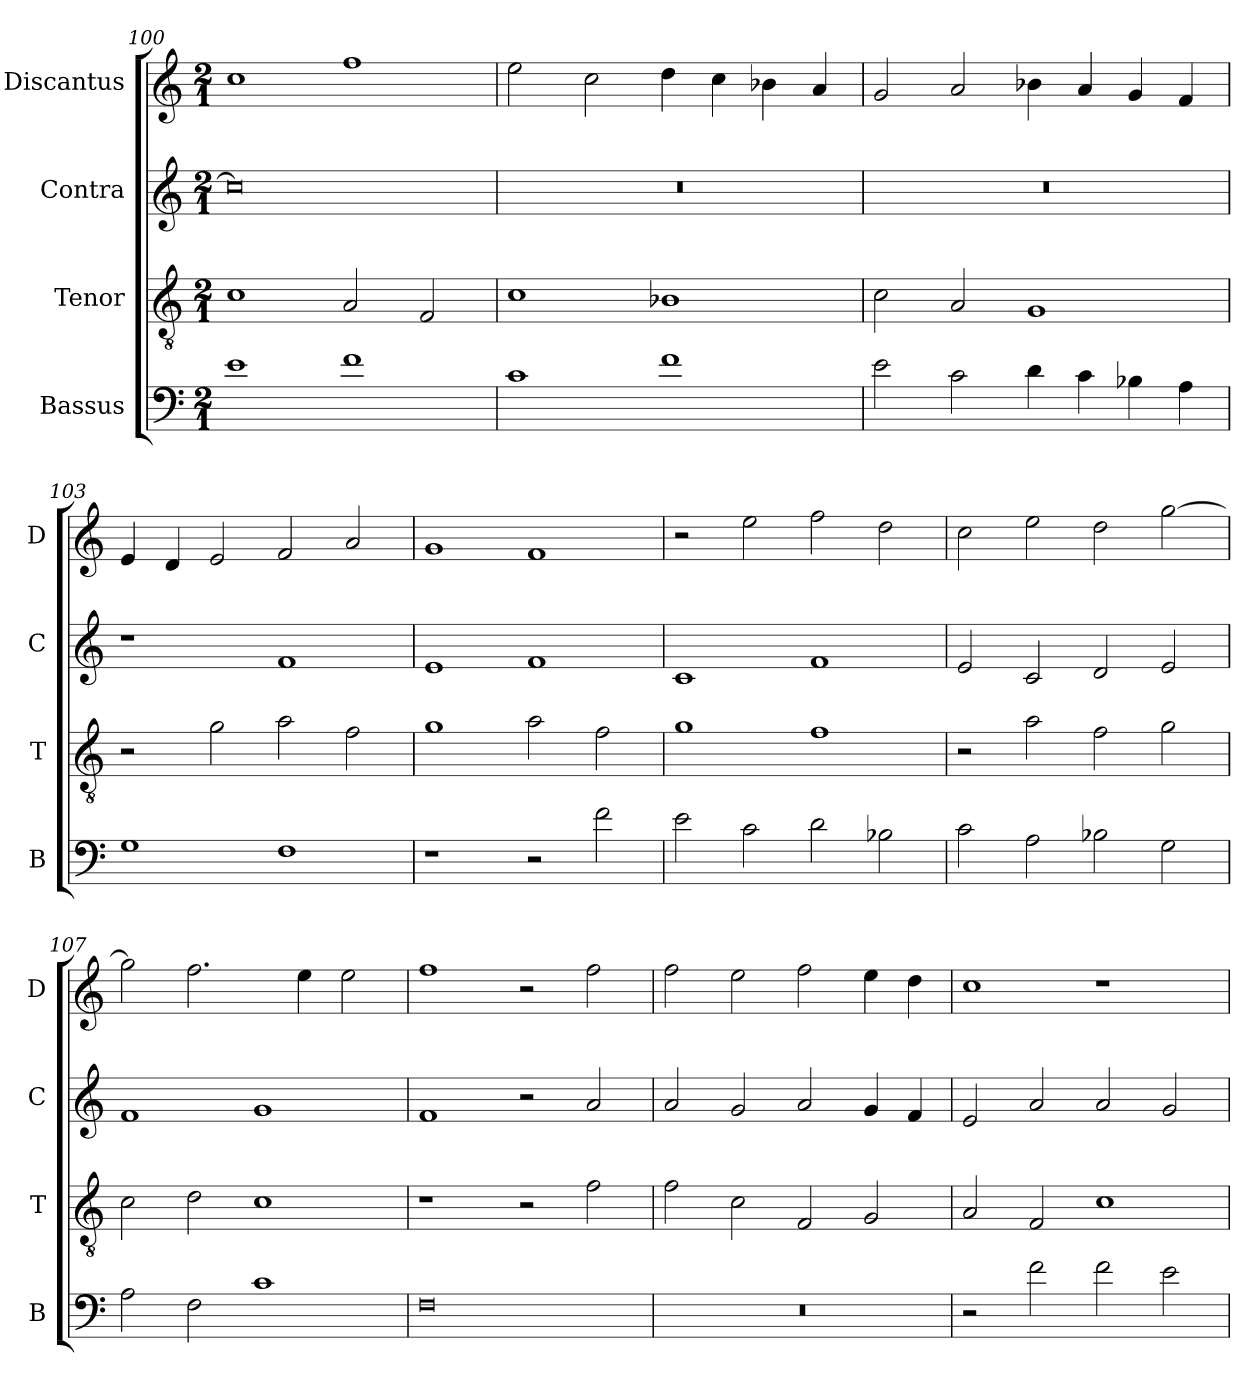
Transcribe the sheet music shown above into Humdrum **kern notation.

**kern	**kern	**kern	**kern
*part4	*part3	*part2	*part1
*staff4	*staff3	*staff2	*staff1
*I"Bassus	*I"Tenor	*I"Contra	*I"Discantus
*I'B	*I'T	*I'C	*I'D
*clefF4	*clefGv2	*clefG2	*clefG2
*k[]	*k[]	*k[]	*k[]
*M2/1	*M2/1	*M2/1	*M2/1
=100	=100	=100	=100
1e	1c	0cc]	1cc
1f	2A/	.	1ff
.	2F/	.	.
=101	=101	=101	=101
1c	1c	0r	2ee\
.	.	.	2cc\
1f	1B-X	.	4dd\
.	.	.	4cc\
.	.	.	4b-X\
.	.	.	4a/
=102	=102	=102	=102
2e\	2c\	0r	2g/
2c\	2A/	.	2a/
4d\	1G	.	4b-X\
4c\	.	.	4a/
4B-X\	.	.	4g/
4A\	.	.	4f/
=103	=103	=103	=103
1G	2r	1r	4e/
.	.	.	4d/
.	2g\	.	2e/
1F	2a\	1f	2f/
.	2f\	.	2a/
=104	=104	=104	=104
1r	1g	1e	1g
2r	2a\	1f	1f
2f\	2f\	.	.
=105	=105	=105	=105
2e\	1g	1c	2r
2c\	.	.	2ee\
2d\	1f	1f	2ff\
2B-X\	.	.	2dd\
=106	=106	=106	=106
2c\	2r	2e/	2cc\
2A\	2a\	2c/	2ee\
2B-X\	2f\	2d/	2dd\
2G\	2g\	2e/	[2gg\
=107	=107	=107	=107
2A\	2c\	1f	2gg\]
2F\	2d\	.	2.ff\
1c	1c	1g	.
.	.	.	4ee\
.	.	.	2ee\
=108	=108	=108	=108
0F	1r	1f	1ff
.	2r	2r	2r
.	2f\	2a/	2ff\
=109	=109	=109	=109
0r	2f\	2a/	2ff\
.	2c\	2g/	2ee\
.	2F/	2a/	2ff\
.	2G/	4g/	4ee\
.	.	4f/	4dd\
=110	=110	=110	=110
2r	2A/	2e/	1cc
2f\	2F/	2a/	.
2f\	1c	2a/	1r
2e\	.	2g/	.
=	=	=	=
*-	*-	*-	*-
